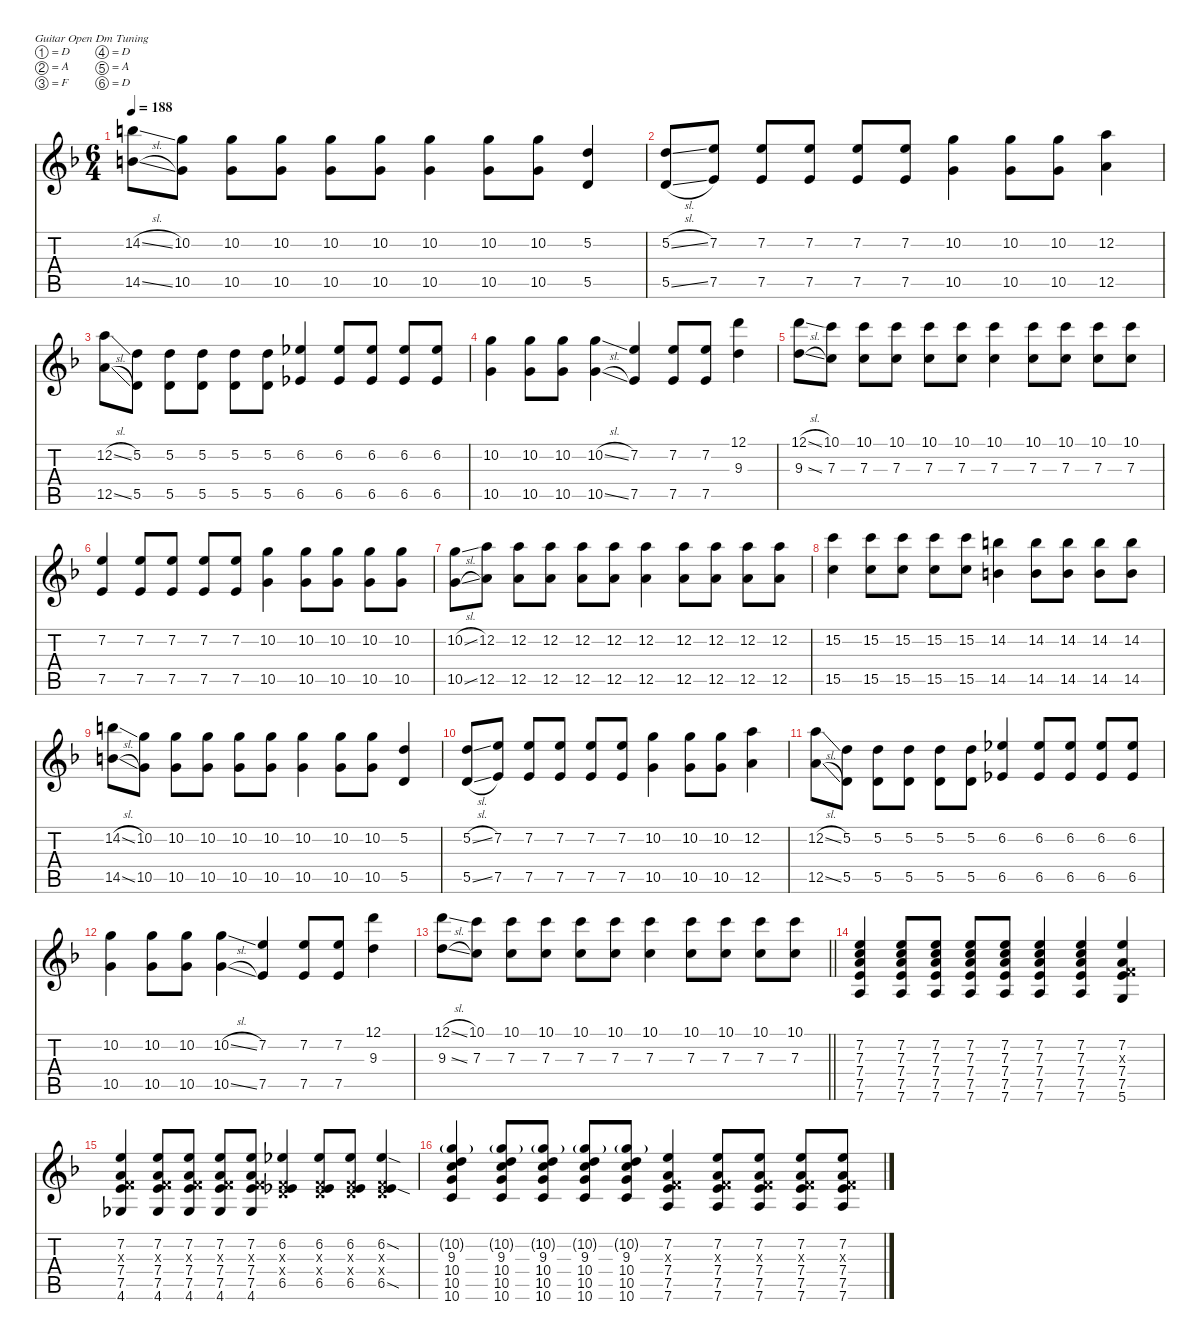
\defaultSystemsLayout 4
\hideDynamics
\bracketExtendMode nobrackets
\singleTrackTrackNamePolicy hidden
\multiTrackTrackNamePolicy hidden
\firstSystemTrackNameMode fullname
\firstSystemTrackNameOrientation horizontal
\otherSystemsTrackNameOrientation horizontal
\track ("Peter Lindgren" "dist.guit.") {defaultSystemsLayout 8 instrument distortionguitar}
\staff {score tabs}
\tuning (D4 A3 F3 D3 A2 D2)
\ts (6 4)
\tempo 188
\clef g2
\ks dminor
(14.2{sl acc forcenatural} 14.5{sl acc forcenatural}).8{dy f beam Down} (10.2{acc forcenatural} 10.5{acc forcenatural}).8{beam Down} (10.2{acc forcenatural} 10.5{acc forcenatural}).8{beam Down} (10.2{acc forcenatural} 10.5{acc forcenatural}).8{beam Down} (10.2{acc forcenatural} 10.5{acc forcenatural}).8{beam Down} (10.2{acc forcenatural} 10.5{acc forcenatural}).8{beam Down} (10.2{acc forcenatural} 10.5{acc forcenatural}).4{beam Down} (10.2{acc forcenatural} 10.5{acc forcenatural}).8{beam Down} (10.2{acc forcenatural} 10.5{acc forcenatural}).8{beam Down} (5.2{acc forcenatural} 5.5{acc forcenatural}).4{beam Up} |
(5.2{sl acc forcenatural} 5.5{sl acc forcenatural}).8{beam Up} (7.2{acc forcenatural} 7.5{acc forcenatural}).8{beam Up} (7.2{acc forcenatural} 7.5{acc forcenatural}).8{beam Up} (7.2{acc forcenatural} 7.5{acc forcenatural}).8{beam Up} (7.2{acc forcenatural} 7.5{acc forcenatural}).8{beam Up} (7.2{acc forcenatural} 7.5{acc forcenatural}).8{beam Up} (10.2{acc forcenatural} 10.5{acc forcenatural}).4{beam Down} (10.2{acc forcenatural} 10.5{acc forcenatural}).8{beam Down} (10.2{acc forcenatural} 10.5{acc forcenatural}).8{beam Down} (12.2{acc forcenatural} 12.5{acc forcenatural}).4{beam Down} |
(12.2{sl acc forcenatural} 12.5{sl acc forcenatural}).8{beam Down} (5.2{acc forcenatural} 5.5{acc forcenatural}).8{beam Down} (5.2{acc forcenatural} 5.5{acc forcenatural}).8{beam Down} (5.2{acc forcenatural} 5.5{acc forcenatural}).8{beam Down} (5.2{acc forcenatural} 5.5{acc forcenatural}).8{beam Down} (5.2{acc forcenatural} 5.5{acc forcenatural}).8{beam Down} (6.2{acc b} 6.5{acc b}).4{beam Up} (6.2{acc b} 6.5{acc b}).8{beam Up} (6.2{acc b} 6.5{acc b}).8{beam Up} (6.2{acc b} 6.5{acc b}).8{beam Up} (6.2{acc b} 6.5{acc b}).8{beam Up} |
(10.2{acc forcenatural} 10.5{acc forcenatural}).4{beam Down} (10.2{acc forcenatural} 10.5{acc forcenatural}).8{beam Down} (10.2{acc forcenatural} 10.5{acc forcenatural}).8{beam Down} (10.2{sl acc forcenatural} 10.5{sl acc forcenatural}).4{beam Down} (7.2{acc forcenatural} 7.5{acc forcenatural}).4{beam Up} (7.2{acc forcenatural} 7.5{acc forcenatural}).8{beam Up} (7.2{acc forcenatural} 7.5{acc forcenatural}).8{beam Up} (12.1{acc forcenatural} 9.3{acc forcenatural}).4{beam Down} |
(12.1{sl acc forcenatural} 9.3{sl acc forcenatural}).8{beam Down} (10.1{acc forcenatural} 7.3{acc forcenatural}).8{beam Down} (10.1{acc forcenatural} 7.3{acc forcenatural}).8{beam Down} (10.1{acc forcenatural} 7.3{acc forcenatural}).8{beam Down} (10.1{acc forcenatural} 7.3{acc forcenatural}).8{beam Down} (10.1{acc forcenatural} 7.3{acc forcenatural}).8{beam Down} (10.1{acc forcenatural} 7.3{acc forcenatural}).4{beam Down} (10.1{acc forcenatural} 7.3{acc forcenatural}).8{beam Down} (10.1{acc forcenatural} 7.3{acc forcenatural}).8{beam Down} (10.1{acc forcenatural} 7.3{acc forcenatural}).8{beam Down} (10.1{acc forcenatural} 7.3{acc forcenatural}).8{beam Down} |
(7.2{acc forcenatural} 7.5{acc forcenatural}).4{beam Up} (7.2{acc forcenatural} 7.5{acc forcenatural}).8{beam Up} (7.2{acc forcenatural} 7.5{acc forcenatural}).8{beam Up} (7.2{acc forcenatural} 7.5{acc forcenatural}).8{beam Up} (7.2{acc forcenatural} 7.5{acc forcenatural}).8{beam Up} (10.2{acc forcenatural} 10.5{acc forcenatural}).4{beam Down} (10.2{acc forcenatural} 10.5{acc forcenatural}).8{beam Down} (10.2{acc forcenatural} 10.5{acc forcenatural}).8{beam Down} (10.2{acc forcenatural} 10.5{acc forcenatural}).8{beam Down} (10.2{acc forcenatural} 10.5{acc forcenatural}).8{beam Down} |
(10.2{sl acc forcenatural} 10.5{sl acc forcenatural}).8{beam Down} (12.2{acc forcenatural} 12.5{acc forcenatural}).8{beam Down} (12.2{acc forcenatural} 12.5{acc forcenatural}).8{beam Down} (12.2{acc forcenatural} 12.5{acc forcenatural}).8{beam Down} (12.2{acc forcenatural} 12.5{acc forcenatural}).8{beam Down} (12.2{acc forcenatural} 12.5{acc forcenatural}).8{beam Down} (12.2{acc forcenatural} 12.5{acc forcenatural}).4{beam Down} (12.2{acc forcenatural} 12.5{acc forcenatural}).8{beam Down} (12.2{acc forcenatural} 12.5{acc forcenatural}).8{beam Down} (12.2{acc forcenatural} 12.5{acc forcenatural}).8{beam Down} (12.2{acc forcenatural} 12.5{acc forcenatural}).8{beam Down} |
(15.2{acc forcenatural} 15.5{acc forcenatural}).4{beam Down} (15.2{acc forcenatural} 15.5{acc forcenatural}).8{beam Down} (15.2{acc forcenatural} 15.5{acc forcenatural}).8{beam Down} (15.2{acc forcenatural} 15.5{acc forcenatural}).8{beam Down} (15.2{acc forcenatural} 15.5{acc forcenatural}).8{beam Down} (14.2{acc forcenatural} 14.5{acc forcenatural}).4{beam Down} (14.2{acc forcenatural} 14.5{acc forcenatural}).8{beam Down} (14.2{acc forcenatural} 14.5{acc forcenatural}).8{beam Down} (14.2{acc forcenatural} 14.5{acc forcenatural}).8{beam Down} (14.2{acc forcenatural} 14.5{acc forcenatural}).8{beam Down} |
(14.2{sl acc forcenatural} 14.5{sl acc forcenatural}).8{beam Down} (10.2{acc forcenatural} 10.5{acc forcenatural}).8{beam Down} (10.2{acc forcenatural} 10.5{acc forcenatural}).8{beam Down} (10.2{acc forcenatural} 10.5{acc forcenatural}).8{beam Down} (10.2{acc forcenatural} 10.5{acc forcenatural}).8{beam Down} (10.2{acc forcenatural} 10.5{acc forcenatural}).8{beam Down} (10.2{acc forcenatural} 10.5{acc forcenatural}).4{beam Down} (10.2{acc forcenatural} 10.5{acc forcenatural}).8{beam Down} (10.2{acc forcenatural} 10.5{acc forcenatural}).8{beam Down} (5.2{acc forcenatural} 5.5{acc forcenatural}).4{beam Up} |
(5.2{sl acc forcenatural} 5.5{sl acc forcenatural}).8{beam Up} (7.2{acc forcenatural} 7.5{acc forcenatural}).8{beam Up} (7.2{acc forcenatural} 7.5{acc forcenatural}).8{beam Up} (7.2{acc forcenatural} 7.5{acc forcenatural}).8{beam Up} (7.2{acc forcenatural} 7.5{acc forcenatural}).8{beam Up} (7.2{acc forcenatural} 7.5{acc forcenatural}).8{beam Up} (10.2{acc forcenatural} 10.5{acc forcenatural}).4{beam Down} (10.2{acc forcenatural} 10.5{acc forcenatural}).8{beam Down} (10.2{acc forcenatural} 10.5{acc forcenatural}).8{beam Down} (12.2{acc forcenatural} 12.5{acc forcenatural}).4{beam Down} |
(12.2{sl acc forcenatural} 12.5{sl acc forcenatural}).8{beam Down} (5.2{acc forcenatural} 5.5{acc forcenatural}).8{beam Down} (5.2{acc forcenatural} 5.5{acc forcenatural}).8{beam Down} (5.2{acc forcenatural} 5.5{acc forcenatural}).8{beam Down} (5.2{acc forcenatural} 5.5{acc forcenatural}).8{beam Down} (5.2{acc forcenatural} 5.5{acc forcenatural}).8{beam Down} (6.2{acc b} 6.5{acc b}).4{beam Up} (6.2{acc b} 6.5{acc b}).8{beam Up} (6.2{acc b} 6.5{acc b}).8{beam Up} (6.2{acc b} 6.5{acc b}).8{beam Up} (6.2{acc b} 6.5{acc b}).8{beam Up} |
(10.2{acc forcenatural} 10.5{acc forcenatural}).4{beam Down} (10.2{acc forcenatural} 10.5{acc forcenatural}).8{beam Down} (10.2{acc forcenatural} 10.5{acc forcenatural}).8{beam Down} (10.2{sl acc forcenatural} 10.5{sl acc forcenatural}).4{beam Down} (7.2{acc forcenatural} 7.5{acc forcenatural}).4{beam Up} (7.2{acc forcenatural} 7.5{acc forcenatural}).8{beam Up} (7.2{acc forcenatural} 7.5{acc forcenatural}).8{beam Up} (12.1{acc forcenatural} 9.3{acc forcenatural}).4{beam Down} |
\barLineRight lightlight
(12.1{sl acc forcenatural} 9.3{sl acc forcenatural}).8{beam Down} (10.1{acc forcenatural} 7.3{acc forcenatural}).8{beam Down} (10.1{acc forcenatural} 7.3{acc forcenatural}).8{beam Down} (10.1{acc forcenatural} 7.3{acc forcenatural}).8{beam Down} (10.1{acc forcenatural} 7.3{acc forcenatural}).8{beam Down} (10.1{acc forcenatural} 7.3{acc forcenatural}).8{beam Down} (10.1{acc forcenatural} 7.3{acc forcenatural}).4{beam Down} (10.1{acc forcenatural} 7.3{acc forcenatural}).8{beam Down} (10.1{acc forcenatural} 7.3{acc forcenatural}).8{beam Down} (10.1{acc forcenatural} 7.3{acc forcenatural}).8{beam Down} (10.1{acc forcenatural} 7.3{acc forcenatural}).8{beam Down} |
(7.2{acc forcenatural} 7.3{acc forcenatural} 7.4{acc forcenatural} 7.5{acc forcenatural} 7.6{acc forcenatural}).4{beam Up} (7.2{acc forcenatural} 7.3{acc forcenatural} 7.4{acc forcenatural} 7.5{acc forcenatural} 7.6{acc forcenatural}).8{beam Up} (7.2{acc forcenatural} 7.3{acc forcenatural} 7.4{acc forcenatural} 7.5{acc forcenatural} 7.6{acc forcenatural}).8{beam Up} (7.2{acc forcenatural} 7.3{acc forcenatural} 7.4{acc forcenatural} 7.5{acc forcenatural} 7.6{acc forcenatural}).8{beam Up} (7.2{acc forcenatural} 7.3{acc forcenatural} 7.4{acc forcenatural} 7.5{acc forcenatural} 7.6{acc forcenatural}).8{beam Up} (7.2{acc forcenatural} 7.3{acc forcenatural} 7.4{acc forcenatural} 7.5{acc forcenatural} 7.6{acc forcenatural}).4{beam Up} (7.2{acc forcenatural} 7.3{acc forcenatural} 7.4{acc forcenatural} 7.5{acc forcenatural} 7.6{acc forcenatural}).4{beam Up} (7.2{acc forcenatural} 0.3{x acc forcenatural} 7.4{acc forcenatural} 7.5{acc forcenatural} 5.6{acc forcenatural}).4{beam Up} |
(7.2{acc forcenatural} 0.3{x acc forcenatural} 7.4{acc forcenatural} 7.5{acc forcenatural} 4.6{acc b}).4{beam Up} (7.2{acc forcenatural} 0.3{x acc forcenatural} 7.4{acc forcenatural} 7.5{acc forcenatural} 4.6{acc b}).8{beam Up} (7.2{acc forcenatural} 0.3{x acc forcenatural} 7.4{acc forcenatural} 7.5{acc forcenatural} 4.6{acc b}).8{beam Up} (7.2{acc forcenatural} 0.3{x acc forcenatural} 7.4{acc forcenatural} 7.5{acc forcenatural} 4.6{acc b}).8{beam Up} (7.2{acc forcenatural} 0.3{x acc forcenatural} 7.4{acc forcenatural} 7.5{acc forcenatural} 4.6{acc b}).8{beam Up} (6.2{acc b} 0.3{x acc forcenatural} 0.4{x acc forcenatural} 6.5{acc b}).4{beam Up} (6.2{acc b} 0.3{x acc forcenatural} 0.4{x acc forcenatural} 6.5{acc b}).8{beam Up} (6.2{acc b} 0.3{x acc forcenatural} 0.4{x acc forcenatural} 6.5{acc b}).8{beam Up} (6.2{sod acc b} 0.3{x acc forcenatural} 0.4{x acc forcenatural} 6.5{sod acc b}).4{beam Up} |
(10.2{g acc forcenatural} 9.3{acc forcenatural} 10.4{acc forcenatural} 10.5{acc forcenatural} 10.6{acc forcenatural}).4{beam Up} (10.2{g acc forcenatural} 9.3{acc forcenatural} 10.4{acc forcenatural} 10.5{acc forcenatural} 10.6{acc forcenatural}).8{beam Up} (10.2{g acc forcenatural} 9.3{acc forcenatural} 10.4{acc forcenatural} 10.5{acc forcenatural} 10.6{acc forcenatural}).8{beam Up} (10.2{g acc forcenatural} 9.3{acc forcenatural} 10.4{acc forcenatural} 10.5{acc forcenatural} 10.6{acc forcenatural}).8{beam Up} (10.2{g acc forcenatural} 9.3{acc forcenatural} 10.4{acc forcenatural} 10.5{acc forcenatural} 10.6{acc forcenatural}).8{beam Up} (7.2{acc forcenatural} 0.3{x acc forcenatural} 7.4{acc forcenatural} 7.5{acc forcenatural} 7.6{acc forcenatural}).4{beam Up} (7.2{acc forcenatural} 0.3{x acc forcenatural} 7.4{acc forcenatural} 7.5{acc forcenatural} 7.6{acc forcenatural}).8{beam Up} (7.2{acc forcenatural} 0.3{x acc forcenatural} 7.4{acc forcenatural} 7.5{acc forcenatural} 7.6{acc forcenatural}).8{beam Up} (7.2{acc forcenatural} 0.3{x acc forcenatural} 7.4{acc forcenatural} 7.5{acc forcenatural} 7.6{acc forcenatural}).8{beam Up} (7.2{acc forcenatural} 0.3{x acc forcenatural} 7.4{acc forcenatural} 7.5{acc forcenatural} 7.6{acc forcenatural}).8{beam Up}
